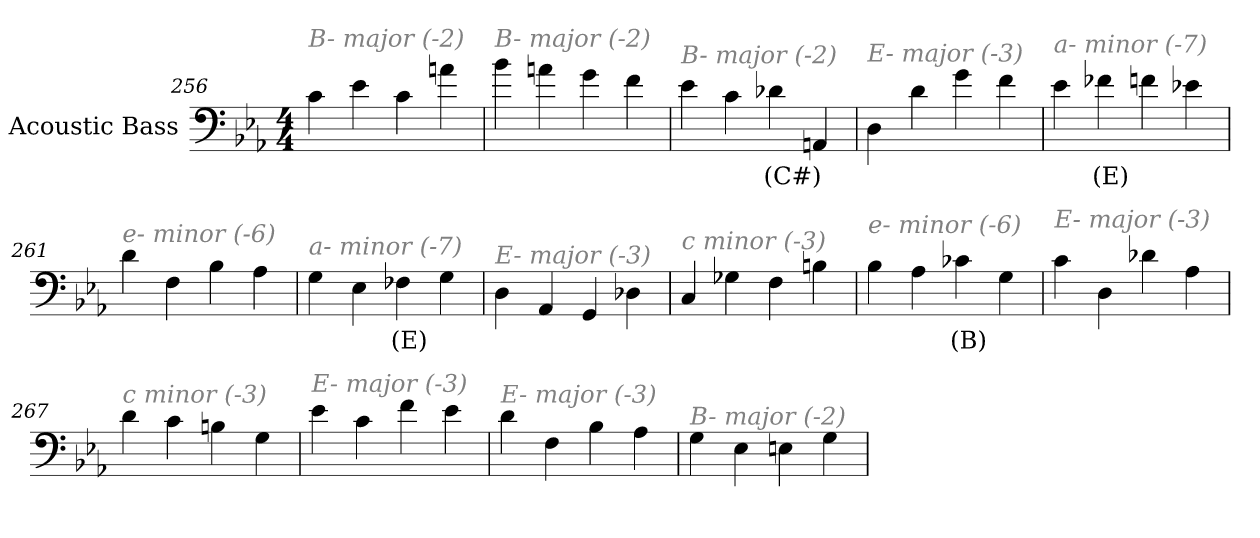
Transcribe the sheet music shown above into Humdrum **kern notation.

**kern	**text
*part1	*part1
*staff1	*staff1
*I"Acoustic Bass	*
*clefF4	*
*ITrd7c12	*
*k[b-e-a-]	*
*E-:	*
*M4/4	*
=256	=256
!LO:TX:i:color=#808080:t=B- major (-2)	!
4C	.
4E-	.
4C	.
4An	.
=257	=257
!LO:TX:i:color=#808080:t=B- major (-2)	!
4B-	.
4An	.
4G	.
4F	.
=258	=258
!LO:TX:i:color=#808080:t=B- major (-2)	!
4E-	.
4C	.
4D-Xi	(C#)
4AAAn	.
=259	=259
!LO:TX:i:color=#808080:t=E- major (-3)	!
4DD	.
4D	.
4G	.
4F	.
=260	=260
!LO:TX:i:color=#808080:t=a- minor (-7)	!
4E-	.
4F-Xi	(E)
4F	.
4E-X	.
=261	=261
!LO:TX:i:color=#808080:t=e- minor (-6)	!
4D	.
4FF	.
4BB-	.
4AA-	.
=262	=262
!LO:TX:i:color=#808080:t=a- minor (-7)	!
4GG	.
4EE-	.
4FF-Xi	(E)
4GG	.
=263	=263
!LO:TX:i:color=#808080:t=E- major (-3)	!
4DD	.
4AAA-	.
4GGG	.
4DD-X	.
=264	=264
!LO:TX:i:color=#808080:t=c minor (-3)	!
4CC	.
4GG-X	.
4FF	.
4BBn	.
=265	=265
!LO:TX:i:color=#808080:t=e- minor (-6)	!
4BB-	.
4AA-	.
4C-Xi	(B)
4GG	.
=266	=266
!LO:TX:i:color=#808080:t=E- major (-3)	!
4C	.
4DD	.
4D-X	.
4AA-	.
=267	=267
!LO:TX:i:color=#808080:t=c minor (-3)	!
4D	.
4C	.
4BBn	.
4GG	.
=268	=268
!LO:TX:i:color=#808080:t=E- major (-3)	!
4E-	.
4C	.
4F	.
4E-	.
=269	=269
!LO:TX:i:color=#808080:t=E- major (-3)	!
4D	.
4FF	.
4BB-	.
4AA-	.
=270	=270
!LO:TX:i:color=#808080:t=B- major (-2)	!
4GG	.
4EE-	.
4EEn	.
4GG	.
=	=
*-	*-
